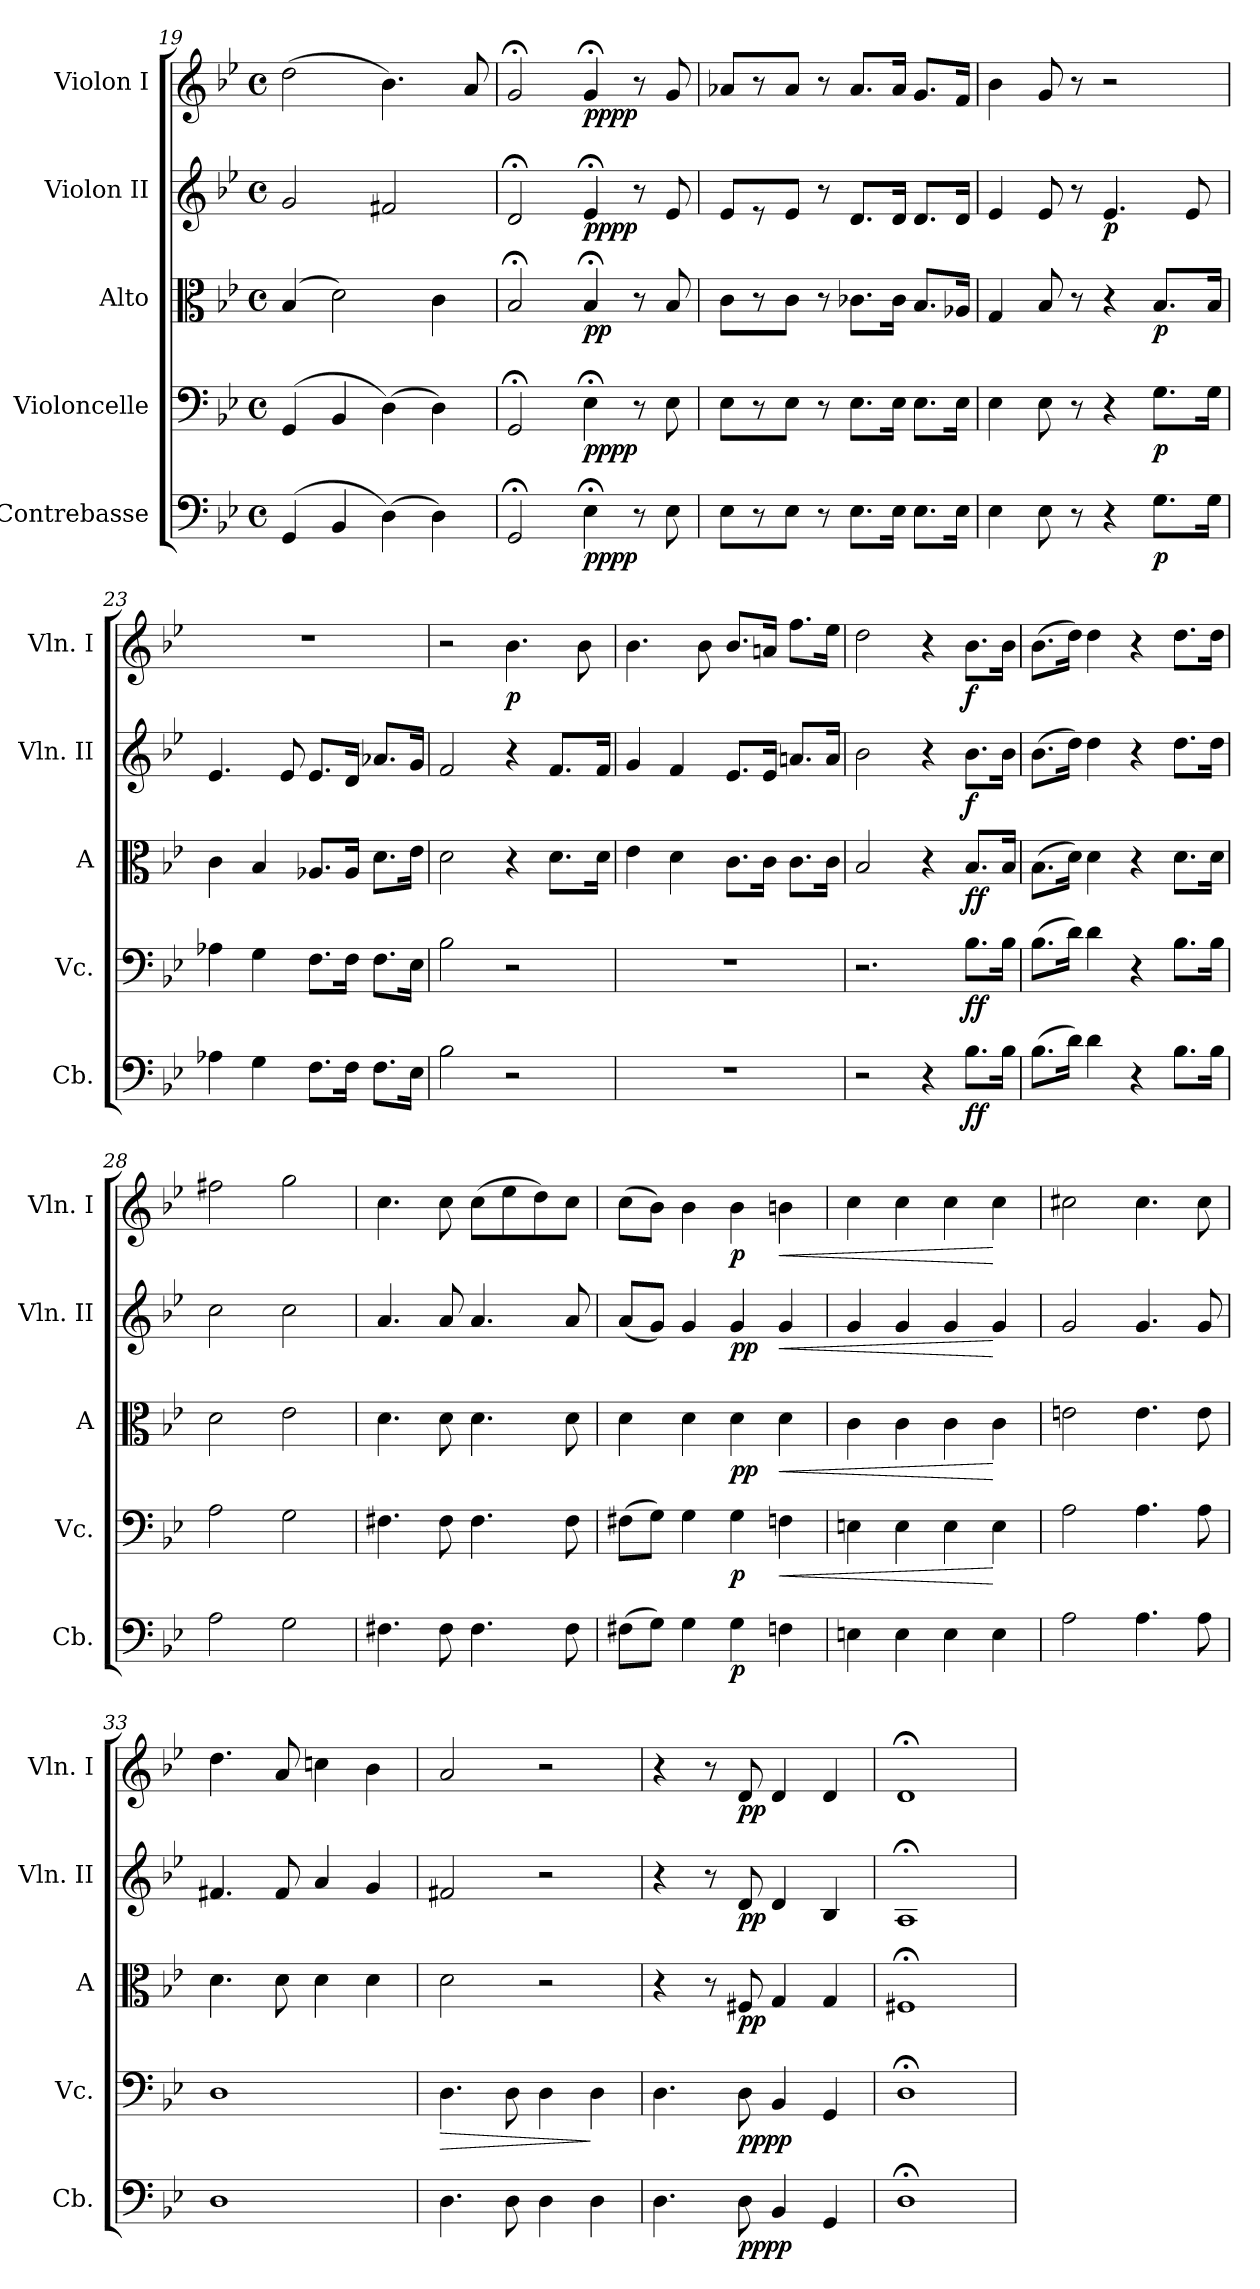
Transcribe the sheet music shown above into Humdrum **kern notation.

**kern	**dynam	**kern	**dynam	**kern	**dynam	**kern	**dynam	**kern	**dynam
*part5	*part5	*part4	*part4	*part3	*part3	*part2	*part2	*part1	*part1
*staff5	*staff5	*staff4	*staff4	*staff3	*staff3	*staff2	*staff2	*staff1	*staff1
*I"Contrebasse	*	*I"Violoncelle	*	*I"Alto	*	*I"Violon II	*	*I"Violon I	*
*I'Cb.	*	*I'Vc.	*	*I'A	*	*I'Vln. II	*	*I'Vln. I	*
*clefF4	*	*clefF4	*	*clefC3	*	*clefG2	*	*clefG2	*
*ITrd7c12	*	*	*	*	*	*	*	*	*
*k[b-e-]	*	*k[b-e-]	*	*k[b-e-]	*	*k[b-e-]	*	*k[b-e-]	*
*g:	*	*g:	*	*g:	*	*g:	*	*g:	*
*M4/4	*	*M4/4	*	*M4/4	*	*M4/4	*	*M4/4	*
*met(c)	*	*met(c)	*	*met(c)	*	*met(c)	*	*met(c)	*
=19	=19	=19	=19	=19	=19	=19	=19	=19	=19
(>4GGG/	.	(>4GG/	.	(>4B-/	.	2g/	.	(>2dd\	.
4BBB-/	.	4BB-/	.	2d\)	.	.	.	.	.
(>4DD\)	.	(>4D\)	.	.	.	2f#X/	.	4.b-\)	.
4DD\)	.	4D\)	.	4c\	.	.	.	.	.
.	.	.	.	.	.	.	.	8a/	.
=20	=20	=20	=20	=20	=20	=20	=20	=20	=20
2GGG;</	.	2GG;</	.	2B-;</	.	2d;</	.	2g;</	.
!	!LO:DY:b	!	!	!	!	!	!	!	!
!	!LO:DY:n=1:b	!	!LO:DY:b	!	!	!	!	!	!
!	!	!	!LO:DY:n=1:b	!	!LO:DY:b	!	!LO:DY:b	!	!
!	!	!	!	!	!	!	!LO:DY:n=1:b	!	!LO:DY:b
!	!	!	!	!	!	!	!	!	!LO:DY:n=1:b
4EE-;<\	pp pp	4E-;<\	pp pp	4B-;</	pp	4e-;</	pp pp	4g;</	pp pp
8r	.	8r	.	8r	.	8r	.	8r	.
8EE-\	.	8E-\	.	8B-/	.	8e-/	.	8g/	.
!!LO:LB:g=z
=21	=21	=21	=21	=21	=21	=21	=21	=21	=21
8EE-\L	.	8E-\L	.	8c\L	.	8e-/L	.	8a-X/L	.
8r	.	8r	.	8r	.	8r	.	8r	.
8EE-\J	.	8E-\J	.	8c\J	.	8e-/J	.	8a-/J	.
8r	.	8r	.	8r	.	8r	.	8r	.
8.EE-\L	.	8.E-\L	.	8.c-X\L	.	8.d/L	.	8.a-/L	.
16EE-\Jk	.	16E-\Jk	.	16c-\Jk	.	16d/Jk	.	16a-/Jk	.
8.EE-\L	.	8.E-\L	.	8.B-/L	.	8.d/L	.	8.g/L	.
16EE-\Jk	.	16E-\Jk	.	16A-X/Jk	.	16d/Jk	.	16f/Jk	.
=22	=22	=22	=22	=22	=22	=22	=22	=22	=22
4EE-\	.	4E-\	.	4G/	.	4e-/	.	4b-\	.
8EE-\	.	8E-\	.	8B-/	.	8e-/	.	8g/	.
8r	.	8r	.	8r	.	8r	.	8r	.
!	!	!	!	!	!	!	!LO:DY:b	!	!
4r	.	4r	.	4r	.	4.e-/	p	2r	.
!	!LO:DY:b	!	!LO:DY:b	!	!LO:DY:b	!	!	!	!
8.GG\L	p	8.G\L	p	8.B-/L	p	.	.	.	.
.	.	.	.	.	.	8e-/	.	.	.
16GG\Jk	.	16G\Jk	.	16B-/Jk	.	.	.	.	.
=23	=23	=23	=23	=23	=23	=23	=23	=23	=23
4AA-X\	.	4A-X\	.	4c\	.	4.e-/	.	1r	.
4GG\	.	4G\	.	4B-/	.	.	.	.	.
.	.	.	.	.	.	8e-/	.	.	.
8.FF\L	.	8.F\L	.	8.A-X/L	.	8.e-/L	.	.	.
16FF\Jk	.	16F\Jk	.	16A-/Jk	.	16d/Jk	.	.	.
8.FF\L	.	8.F\L	.	8.d\L	.	8.a-X/L	.	.	.
16EE-\Jk	.	16E-\Jk	.	16e-\Jk	.	16g/Jk	.	.	.
=24	=24	=24	=24	=24	=24	=24	=24	=24	=24
2BB-\	.	2B-\	.	2d\	.	2f/	.	2r	.
!	!	!	!	!	!	!	!	!	!LO:DY:b
2r	.	2r	.	4r	.	4r	.	4.b-\	p
.	.	.	.	8.d\L	.	8.f/L	.	.	.
.	.	.	.	.	.	.	.	8b-\	.
.	.	.	.	16d\Jk	.	16f/Jk	.	.	.
!!LO:PB:g=z
=25	=25	=25	=25	=25	=25	=25	=25	=25	=25
1r	.	1r	.	4e-\	.	4g/	.	4.b-\	.
.	.	.	.	4d\	.	4f/	.	.	.
.	.	.	.	.	.	.	.	8b-\	.
.	.	.	.	8.c\L	.	8.e-/L	.	8.b-/L	.
.	.	.	.	16c\Jk	.	16e-/Jk	.	16an/Jk	.
.	.	.	.	8.c\L	.	8.an/L	.	8.ff\L	.
.	.	.	.	16c\Jk	.	16a/Jk	.	16ee-\Jk	.
=26	=26	=26	=26	=26	=26	=26	=26	=26	=26
2r	.	2.r	.	2B-/	.	2b-\	.	2dd\	.
4r	.	.	.	4r	.	4r	.	4r	.
!	!LO:DY:b	!	!	!	!	!	!	!	!
!	!LO:DY:n=1:b	!	!LO:DY:b	!	!	!	!	!	!
!	!	!	!LO:DY:n=1:b	!	!LO:DY:b	!	!	!	!
!	!	!	!	!	!LO:DY:n=1:b	!	!LO:DY:b	!	!LO:DY:b
8.BB-\L	f f	8.B-\L	f f	8.B-/L	f f	8.b-\L	f	8.b-\L	f
16BB-\Jk	.	16B-\Jk	.	16B-/Jk	.	16b-\Jk	.	16b-\Jk	.
=27	=27	=27	=27	=27	=27	=27	=27	=27	=27
(>8.BB-\L	.	(>8.B-\L	.	(>8.B-\L	.	(>8.b-\L	.	(>8.b-\L	.
16D\Jk)	.	16d\Jk)	.	16d\Jk)	.	16dd\Jk)	.	16dd\Jk)	.
4D\	.	4d\	.	4d\	.	4dd\	.	4dd\	.
4r	.	4r	.	4r	.	4r	.	4r	.
8.BB-\L	.	8.B-\L	.	8.d\L	.	8.dd\L	.	8.dd\L	.
16BB-\Jk	.	16B-\Jk	.	16d\Jk	.	16dd\Jk	.	16dd\Jk	.
=28	=28	=28	=28	=28	=28	=28	=28	=28	=28
2AA\	.	2A\	.	2d\	.	2cc\	.	2ff#X\	.
2GG\	.	2G\	.	2e-\	.	2cc\	.	2gg\	.
!!LO:LB:g=z
=29	=29	=29	=29	=29	=29	=29	=29	=29	=29
4.FF#X\	.	4.F#X\	.	4.d\	.	4.a/	.	4.cc\	.
8FF#\	.	8F#\	.	8d\	.	8a/	.	8cc\	.
4.FF#\	.	4.F#\	.	4.d\	.	4.a/	.	(>8cc\L	.
.	.	.	.	.	.	.	.	8ee-\	.
.	.	.	.	.	.	.	.	8dd\)	.
8FF#\	.	8F#\	.	8d\	.	8a/	.	8cc\J	.
=30	=30	=30	=30	=30	=30	=30	=30	=30	=30
(>8FF#X\L	.	(>8F#X\L	.	4d\	.	(<8a/L	.	(>8cc\L	.
8GG\J)	.	8G\J)	.	.	.	8g/J)	.	8b-\J)	.
4GG\	.	4G\	.	4d\	.	4g/	.	4b-\	.
!	!LO:DY:b	!	!LO:DY:b	!	!LO:DY:b	!	!	!	!
!	!	!	!	!	!LO:DY:n=1:b	!	!LO:DY:b	!	!
!	!	!	!	!	!	!	!LO:DY:n=1:b	!	!LO:DY:b
4GG\	p	4G\	p	4d\	p p	4g/	p p	4b-\	p
!	!	!	!LO:HP:b	!	!LO:HP:b	!	!LO:HP:b	!	!LO:HP:b
4FFn\	.	4Fn\	<	4d\	<	4g/	<	4bn\	<
=31	=31	=31	=31	=31	=31	=31	=31	=31	=31
4EEn\	.	4En\	.	4c\	.	4g/	.	4cc\	.
4EE\	.	4E\	.	4c\	.	4g/	.	4cc\	.
4EE\	.	4E\	.	4c\	.	4g/	.	4cc\	.
4EE\	.	4E\	[	4c\	[	4g/	[	4cc\	[
=32	=32	=32	=32	=32	=32	=32	=32	=32	=32
2AA\	.	2A\	.	2en\	.	2g/	.	2cc#X\	.
4.AA\	.	4.A\	.	4.e\	.	4.g/	.	4.cc#\	.
8AA\	.	8A\	.	8e\	.	8g/	.	8cc#\	.
!!LO:PB:g=z
=33	=33	=33	=33	=33	=33	=33	=33	=33	=33
1DD	.	1D	.	4.d\	.	4.f#X/	.	4.dd\	.
.	.	.	.	8d\	.	8f#/	.	8a/	.
.	.	.	.	4d\	.	4a/	.	4ccn\	.
.	.	.	.	4d\	.	4g/	.	4b-\	.
=34	=34	=34	=34	=34	=34	=34	=34	=34	=34
!	!	!	!LO:HP:b	!	!	!	!	!	!
4.DD\	.	4.D\	>	2d\	.	2f#X/	.	2a/	.
8DD\	.	8D\	.	.	.	.	.	.	.
4DD\	.	4D\	.	2r	.	2r	.	2r	.
4DD\	.	4D\	]	.	.	.	.	.	.
=35	=35	=35	=35	=35	=35	=35	=35	=35	=35
4.DD\	.	4.D\	.	4r	.	4r	.	4r	.
.	.	.	.	8r	.	8r	.	8r	.
!	!LO:DY:b	!	!	!	!	!	!	!	!
!	!LO:DY:n=1:b	!	!LO:DY:b	!	!	!	!	!	!
!	!	!	!LO:DY:n=1:b	!	!LO:DY:b	!	!LO:DY:b	!	!LO:DY:b
8DD\	pp pp	8D\	pp pp	8F#X/	pp	8d/	pp	8d/	pp
4BBB-/	.	4BB-/	.	4G/	.	4d/	.	4d/	.
4GGG/	.	4GG/	.	4G/	.	4B-/	.	4d/	.
=36	=36	=36	=36	=36	=36	=36	=36	=36	=36
1DD;<	.	1D;<	.	1F#X;<	.	1A;<	.	1d;<	.
=	=	=	=	=	=	=	=	=	=
*-	*-	*-	*-	*-	*-	*-	*-	*-	*-
